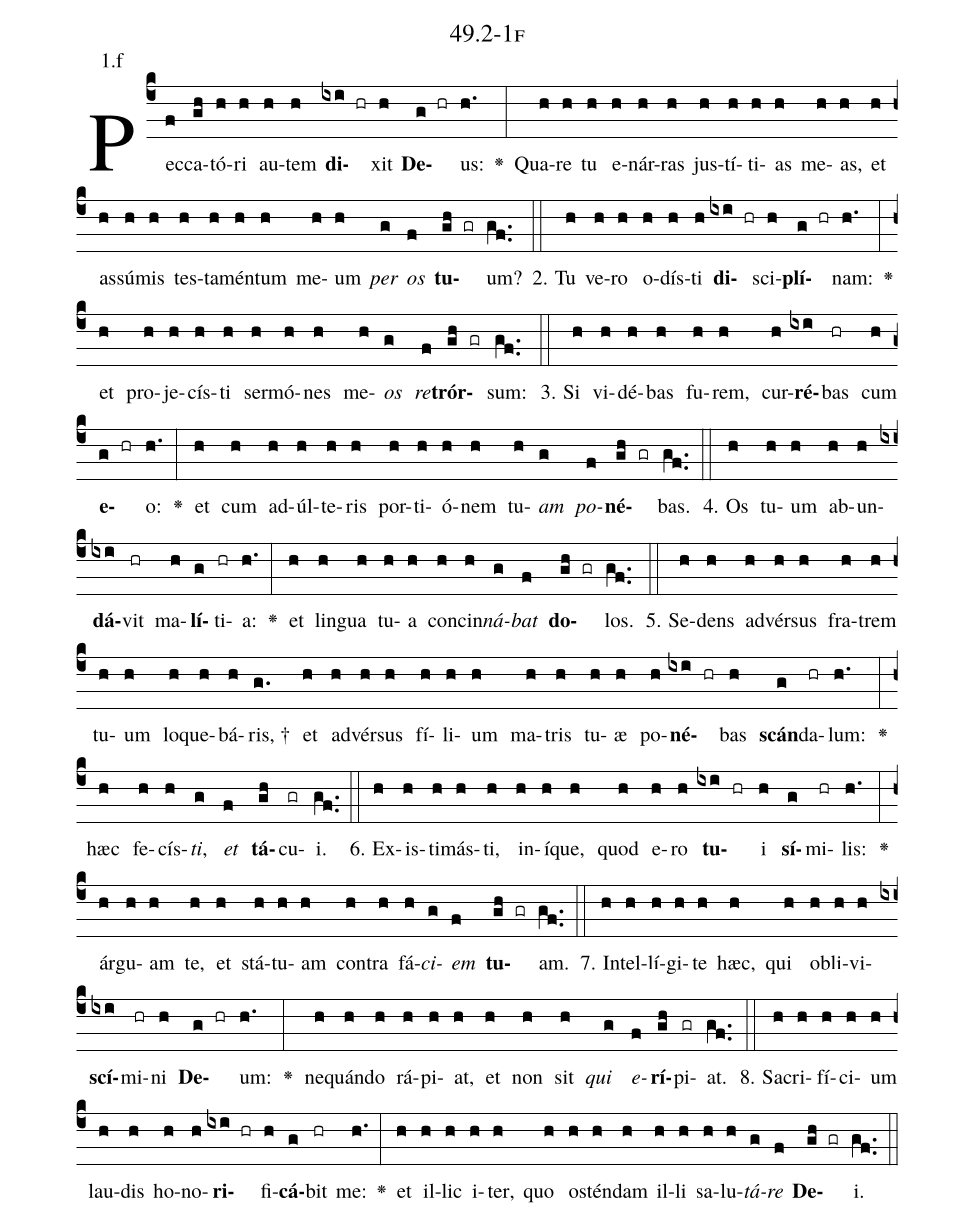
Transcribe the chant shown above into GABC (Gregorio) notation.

name: 49.2-1f;
annotation: 1.f;
%%
(c4)Pec(f)ca(gh)tó(h)ri(h) au(h)tem(h) <b>di</b>(ixi hr)xit(h) <b>De</b>(g hr)us:(h.) <v>\greheightstar</v>(:) Qua(h)re(h) tu(h) e(h)nár(h)ras(h) jus(h)tí(h)ti(h)as(h) me(h)as,(h) et(h) as(h)sú(h)mis(h) tes(h)ta(h)mén(h)tum(h) me(h)um(h) <i>per</i>(g) <i>os</i>(f) <b>tu</b>(gh gr)um?(gf..) (::)
2. Tu(h) ve(h)ro(h) o(h)dís(h)ti(h) <b>di</b>(ixi hr)sci(h)<b>plí</b>(g hr)nam:(h.) <v>\greheightstar</v>(:) et(h) pro(h)je(h)cís(h)ti(h) ser(h)mó(h)nes(h) me(h)<i>os</i>(g) <i>re</i>(f)<b>trór</b>(gh gr)sum:(gf..) (::)
3. Si(h) vi(h)dé(h)bas(h) fu(h)rem,(h) cur(h)<b>ré</b>(ixi)bas(hr) cum(h) <b>e</b>(g hr)o:(h.) <v>\greheightstar</v>(:) et(h) cum(h) ad(h)úl(h)te(h)ris(h) por(h)ti(h)ó(h)nem(h) tu(h)<i>am</i>(g) <i>po</i>(f)<b>né</b>(gh gr)bas.(gf..) (::)
4. Os(h) tu(h)um(h) ab(h)un(h)<b>dá</b>(ixi)vit(hr) ma(h)<b>lí</b>(g)ti(hr)a:(h.) <v>\greheightstar</v>(:) et(h) lin(h)gua(h) tu(h)a(h) con(h)cin(h)<i>ná</i>(g)<i>bat</i>(f) <b>do</b>(gh gr)los.(gf..) (::)
5. Se(h)dens(h) ad(h)vér(h)sus(h) fra(h)trem(h) tu(h)um(h) lo(h)que(h)bá(h)ris, †(g.) et(h) ad(h)vér(h)sus(h) fí(h)li(h)um(h) ma(h)tris(h) tu(h)æ(h) po(h)<b>né</b>(ixi hr)bas(h) <b>scán</b>(g)da(hr)lum:(h.) <v>\greheightstar</v>(:) hæc(h) fe(h)cís(h)<i>ti</i>,(g) <i>et</i>(f) <b>tá</b>(gh)cu(gr)i.(gf..) (::)
6. Ex(h)is(h)ti(h)más(h)ti,(h) in(h)í(h)que,(h) quod(h) e(h)ro(h) <b>tu</b>(ixi hr)i(h) <b>sí</b>(g)mi(hr)lis:(h.) <v>\greheightstar</v>(:) ár(h)gu(h)am(h) te,(h) et(h) stá(h)tu(h)am(h) con(h)tra(h) fá(h)<i>ci</i>(g)<i>em</i>(f) <b>tu</b>(gh gr)am.(gf..) (::)
7. In(h)tel(h)lí(h)gi(h)te(h) hæc,(h) qui(h) ob(h)li(h)vi(h)<b>scí</b>(ixi)mi(hr)ni(h) <b>De</b>(g hr)um:(h.) <v>\greheightstar</v>(:) ne(h)quán(h)do(h) rá(h)pi(h)at,(h) et(h) non(h) sit(h) <i>qui</i>(g) <i>e</i>(f)<b>rí</b>(gh)pi(gr)at.(gf..) (::)
8. Sa(h)cri(h)fí(h)ci(h)um(h) lau(h)dis(h) ho(h)no(h)<b>ri</b>(ixi hr)fi(h)<b>cá</b>(g)bit(hr) me:(h.) <v>\greheightstar</v>(:) et(h) il(h)lic(h) i(h)ter,(h) quo(h) os(h)tén(h)dam(h) il(h)li(h) sa(h)lu(h)<i>tá</i>(g)<i>re</i>(f) <b>De</b>(gh gr)i.(gf..) (::)
